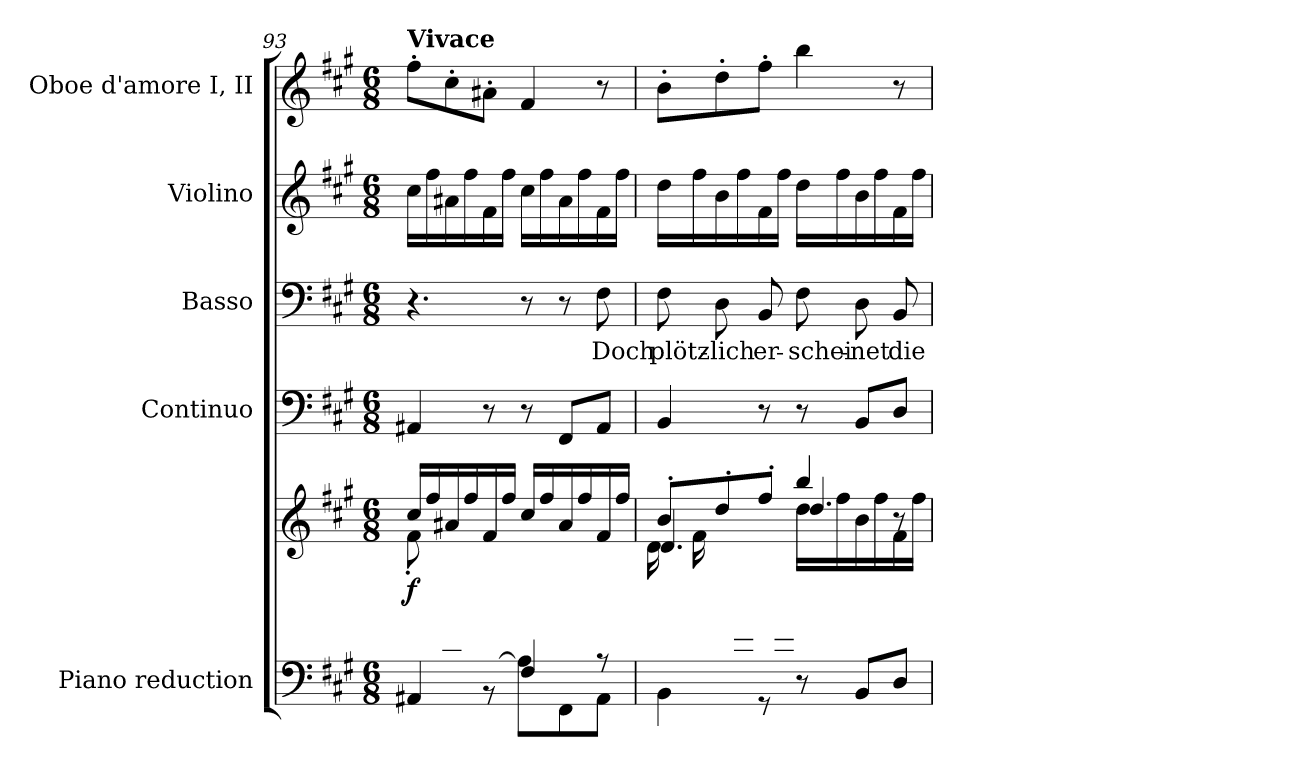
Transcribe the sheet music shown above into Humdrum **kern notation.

**kern	**kern	**dynam	**kern	**kern	**text	**kern	**kern
*part5	*part5	*part5	*part4	*part3	*part3	*part2	*part1
*staff6	*staff5	*staff5/6	*staff4	*staff3	*staff3	*staff2	*staff1
*I"Piano reduction	*	*	*I"Continuo	*I"Basso	*	*I"Violino	*I"Oboe d'amore I, II
*I'Pno	*	*	*	*	*	*I'Vln	*I'Ob
!!LO:PB:g=z
*clefF4	*clefG2	*	*clefF4	*clefF4	*	*clefG2	*clefG2
*k[f#c#g#]	*k[f#c#g#]	*	*k[f#c#g#]	*k[f#c#g#]	*	*k[f#c#g#]	*k[f#c#g#]
*M6/8	*M6/8	*	*M6/8	*M6/8	*	*M6/8	*M6/8
=93	=93	=93	=93	=93	=93	=93	=93
*^	*^	*	*	*	*	*	*
!	!	!	!	!	!	!	!	!	!LO:TX:a:B:t=Vivace
!	!	!	!	!LO:DY:b	!	!	!	!	!
8ryy	4AA#X/	16cc#/LL	8f#'\L	f	4AA#X/	4.r	.	16cc#\LL	8ff#'\L
.	.	16ff#/	.	.	.	.	.	16ff#\	.
8c#'>/	.	16a#X/	2ryy	.	.	.	.	16a#X\	8cc#'\
.	.	16ff#/	.	.	.	.	.	16ff#\	.
[>8A#X'>/J	8r	16f#/	.	.	8r	.	.	16f#\	8a#X'\J
.	.	16ff#/JJ	.	.	.	.	.	16ff#\JJ	.
4F#/	8A#\L]	16cc#/LL	.	.	8r	8r	.	16cc#\LL	4f#/
.	.	16ff#/	.	.	.	.	.	16ff#\	.
.	8FF#\	16a#/	.	.	8FF#/L	8r	.	16a#\	.
.	.	16ff#/	.	.	.	.	.	16ff#\	.
!	!	!	!	!	!	!	!LO:LY:b	!	!
8r	8AA#\J	16f#/	8ryy	.	8AA#/J	8F#\	Doch	16f#\	8r
.	.	16ff#/JJ	.	.	.	.	.	16ff#\JJ	.
=94	=94	=94	=94	=94	=94	=94	=94	=94	=94
*	*	*	*^	*	*	*	*	*	*
!	!	!	!	!	!	!	!	!LO:LY:b	!	!
8ryy	4BB\	8b'/L	4.d/	16d\LL	.	4BB/	8F#\	plötz-	16dd\LL	8b'\L
.	.	.	.	16f#\	.	.	.	.	16ff#\	.
!	!	!	!	!	!	!	!	!LO:LY:b	!	!
16B/	.	8dd'/	.	4ryy	.	.	8D\	-lich	16b\	8dd'\
16f#/	.	.	.	.	.	.	.	.	16ff#\	.
!	!	!	!	!	!	!	!	!LO:LY:b	!	!
16F#/	8r	8ff#'/J	.	.	.	8r	8BB/	er-	16f#\	8ff#'\J
16f#/JJ	.	.	.	.	.	.	.	.	16ff#\JJ	.
!	!	!	!	!	!	!	!	!LO:LY:b	!	!
4.ryy	8r	4bb/	16dd\LL	4.dd/	.	8r	8F#\	-schei-	16dd\LL	4bb\
.	.	.	16ff#\	.	.	.	.	.	16ff#\	.
!	!	!	!	!	!	!	!	!LO:LY:b	!	!
.	8BB/L	.	16b\	.	.	8BB/L	8D\	-net	16b\	.
.	.	.	16ff#\	.	.	.	.	.	16ff#\	.
!	!	!	!	!	!	!	!	!LO:LY:b	!	!
.	8D/J	8r	16f#\	.	.	8D/J	8BB/	die	16f#\	8r
.	.	.	16ff#\JJ	.	.	.	.	.	16ff#\JJ	.
*v	*v	*	*	*	*	*	*	*	*	*
*	*v	*v	*v	*	*	*	*	*	*
=	=	=	=	=	=	=	=
*-	*-	*-	*-	*-	*-	*-	*-
